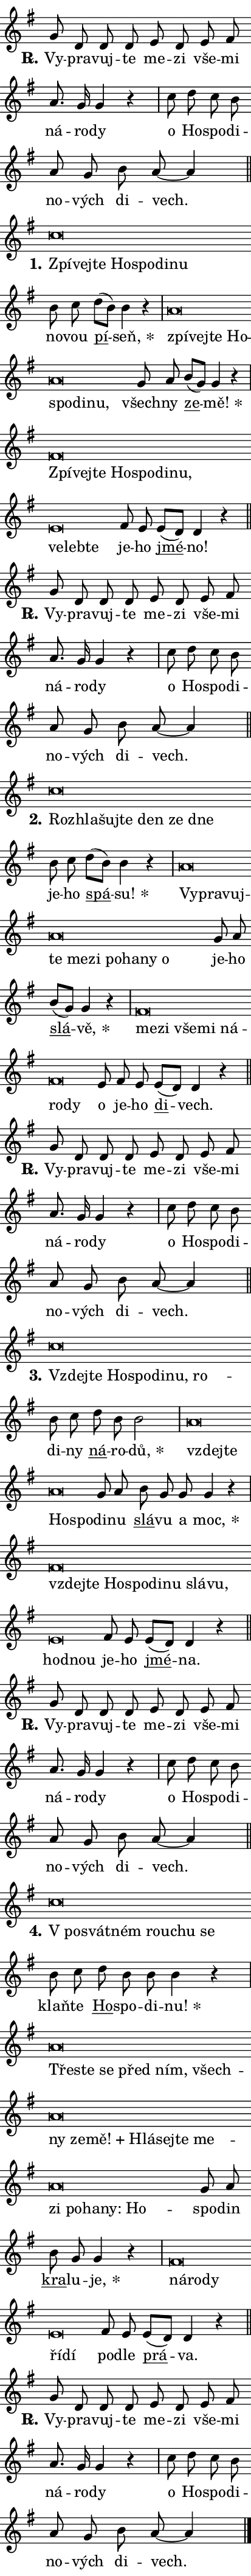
\version "2.22.1"
\header { tagline = "" }
\paper {
  indent = 0\cm
  top-margin = 0\cm
  right-margin = 0\cm
  bottom-margin = 0\cm
  left-margin = 0\cm
  paper-width = 7\cm
  page-breaking = #ly:one-page-breaking
  system-system-spacing.basic-distance = #11
  score-system-spacing.basic-distance = #11
  ragged-last = ##f
}


%% Author: Thomas Morley
%% https://lists.gnu.org/archive/html/lilypond-user/2020-05/msg00002.html
#(define (line-position grob)
"Returns position of @var[grob} in current system:
   @code{'start}, if at first time-step
   @code{'end}, if at last time-step
   @code{'middle} otherwise
"
  (let* ((col (ly:item-get-column grob))
         (ln (ly:grob-object col 'left-neighbor))
         (rn (ly:grob-object col 'right-neighbor))
         (col-to-check-left (if (ly:grob? ln) ln col))
         (col-to-check-right (if (ly:grob? rn) rn col))
         (break-dir-left
           (and
             (ly:grob-property col-to-check-left 'non-musical #f)
             (ly:item-break-dir col-to-check-left)))
         (break-dir-right
           (and
             (ly:grob-property col-to-check-right 'non-musical #f)
             (ly:item-break-dir col-to-check-right))))
        (cond ((eqv? 1 break-dir-left) 'start)
              ((eqv? -1 break-dir-right) 'end)
              (else 'middle))))

#(define (tranparent-at-line-position vctor)
  (lambda (grob)
  "Relying on @code{line-position} select the relevant enry from @var{vctor}.
Used to determine transparency,"
    (case (line-position grob)
      ((end) (not (vector-ref vctor 0)))
      ((middle) (not (vector-ref vctor 1)))
      ((start) (not (vector-ref vctor 2))))))

noteHeadBreakVisibility =
#(define-music-function (break-visibility)(vector?)
"Makes @code{NoteHead}s transparent relying on @var{break-visibility}"
#{
  \override NoteHead.transparent =
    #(tranparent-at-line-position break-visibility)
#})

#(define delete-ledgers-for-transparent-note-heads
  (lambda (grob)
    "Reads whether a @code{NoteHead} is transparent.
If so this @code{NoteHead} is removed from @code{'note-heads} from
@var{grob}, which is supposed to be @code{LedgerLineSpanner}.
As a result ledgers are not printed for this @code{NoteHead}"
    (let* ((nhds-array (ly:grob-object grob 'note-heads))
           (nhds-list
             (if (ly:grob-array? nhds-array)
                 (ly:grob-array->list nhds-array)
                 '()))
           ;; Relies on the transparent-property being done before
           ;; Staff.LedgerLineSpanner.after-line-breaking is executed.
           ;; This is fragile ...
           (to-keep
             (remove
               (lambda (nhd)
                 (ly:grob-property nhd 'transparent #f))
               nhds-list)))
      ;; TODO find a better method to iterate over grob-arrays, similiar
      ;; to filter/remove etc for lists
      ;; For now rebuilt from scratch
      (set! (ly:grob-object grob 'note-heads)  '())
      (for-each
        (lambda (nhd)
          (ly:pointer-group-interface::add-grob grob 'note-heads nhd))
        to-keep))))

hideNotes = {
  \noteHeadBreakVisibility #begin-of-line-visible
}
unHideNotes = {
  \noteHeadBreakVisibility #all-visible
}

% work-around for resetting accidentals
% https://lilypond.org/doc/v2.23/Documentation/notation/displaying-rhythms#unmetered-music
cadenzaMeasure = {
  \cadenzaOff
  \partial 1024 s1024
  \cadenzaOn
}

#(define-markup-command (accent layout props text) (markup?)
  "Underline accented syllable"
  (interpret-markup layout props
    #{\markup \override #'(offset . 4.3) \underline { #text }#}))

responsum = \markup \concat {
  "R" \hspace #-1.05 \path #0.1 #'((moveto 0 0.07) (lineto 0.9 0.8)) \hspace #0.05 "."
}

\layout {
    \context {
        \Staff
        \remove "Time_signature_engraver"
        \override LedgerLineSpanner.after-line-breaking = #delete-ledgers-for-transparent-note-heads
    }
    \context {
        \Voice {
            \override NoteHead.output-attributes = #'((class . "notehead"))
            \override Hairpin.height = #0.55
        }
    }
    \context {
        \Lyrics {
            \override StanzaNumber.output-attributes = #'((class . "stanzanumber"))
            \override LyricSpace.minimum-distance = #0.9
            \override LyricText.font-name = #"TeX Gyre Schola"
            \override LyricText.font-size = 1
            \override StanzaNumber.font-name = #"TeX Gyre Schola Bold"
            \override StanzaNumber.font-size = 1
        }
    }
}

% magnetic-lyrics.ily
%
%   written by
%     Jean Abou Samra <jean@abou-samra.fr>
%     Werner Lemberg <wl@gnu.org>
%
%   adapted by
%     Jiri Hon <jiri.hon@gmail.com>
%
% Version 2022-Apr-15

% https://www.mail-archive.com/lilypond-user@gnu.org/msg149350.html

#(define (Left_hyphen_pointer_engraver context)
   "Collect syllable-hyphen-syllable occurrences in lyrics and store
them in properties.  This engraver only looks to the left.  For
example, if the lyrics input is @code{foo -- bar}, it does the
following.

@itemize @bullet
@item
Set the @code{text} property of the @code{LyricHyphen} grob between
@q{foo} and @q{bar} to @code{foo}.

@item
Set the @code{left-hyphen} property of the @code{LyricText} grob with
text @q{foo} to the @code{LyricHyphen} grob between @q{foo} and
@q{bar}.
@end itemize

Use this auxiliary engraver in combination with the
@code{lyric-@/text::@/apply-@/magnetic-@/offset!} hook."
   (let ((hyphen #f)
         (text #f))
     (make-engraver
      (acknowledgers
       ((lyric-syllable-interface engraver grob source-engraver)
        (set! text grob)))
      (end-acknowledgers
       ((lyric-hyphen-interface engraver grob source-engraver)
        ;(when (not (grob::has-interface grob 'lyric-space-interface))
          (set! hyphen grob)));)
      ((stop-translation-timestep engraver)
       (when (and text hyphen)
         (ly:grob-set-object! text 'left-hyphen hyphen))
       (set! text #f)
       (set! hyphen #f)))))

#(define (lyric-text::apply-magnetic-offset! grob)
   "If the space between two syllables is less than the value in
property @code{LyricText@/.details@/.squash-threshold}, move the right
syllable to the left so that it gets concatenated with the left
syllable.

Use this function as a hook for
@code{LyricText@/.after-@/line-@/breaking} if the
@code{Left_@/hyphen_@/pointer_@/engraver} is active."
   (let ((hyphen (ly:grob-object grob 'left-hyphen #f)))
     (when hyphen
       (let ((left-text (ly:spanner-bound hyphen LEFT)))
         (when (grob::has-interface left-text 'lyric-syllable-interface)
           (let* ((common (ly:grob-common-refpoint grob left-text X))
                  (this-x-ext (ly:grob-extent grob common X))
                  (left-x-ext
                   (begin
                     ;; Trigger magnetism for left-text.
                     (ly:grob-property left-text 'after-line-breaking)
                     (ly:grob-extent left-text common X)))
                  ;; `delta` is the gap width between two syllables.
                  (delta (- (interval-start this-x-ext)
                            (interval-end left-x-ext)))
                  (details (ly:grob-property grob 'details))
                  (threshold (assoc-get 'squash-threshold details 0.2)))
             (when (< delta threshold)
               (let* (;; We have to manipulate the input text so that
                      ;; ligatures crossing syllable boundaries are not
                      ;; disabled.  For languages based on the Latin
                      ;; script this is essentially a beautification.
                      ;; However, for non-Western scripts it can be a
                      ;; necessity.
                      (lt (ly:grob-property left-text 'text))
                      (rt (ly:grob-property grob 'text))
                      (is-space (grob::has-interface hyphen 'lyric-space-interface))
                      (space (if is-space " " ""))
                      (space-markup (grob-interpret-markup grob " "))
                      (space-size (interval-length (ly:stencil-extent space-markup X)))
                      (extra-delta (if is-space space-size 0))
                      ;; Append new syllable.
                      (ltrt-space (if (and (string? lt) (string? rt))
                                (string-append lt space rt)
                                (make-concat-markup (list lt space rt))))
                      ;; Right-align `ltrt` to the right side.
                      (ltrt-space-markup (grob-interpret-markup
                               grob
                               (make-translate-markup
                                (cons (interval-length this-x-ext) 0)
                                (make-right-align-markup ltrt-space)))))
                 (begin
                   ;; Don't print `left-text`.
                   (ly:grob-set-property! left-text 'stencil #f)
                   ;; Set text and stencil (which holds all collected
                   ;; syllables so far) and shift it to the left.
                   (ly:grob-set-property! grob 'text ltrt-space)
                   (ly:grob-set-property! grob 'stencil ltrt-space-markup)
                   (ly:grob-translate-axis! grob (- (- delta extra-delta)) X))))))))))


#(define (lyric-hyphen::displace-bounds-first grob)
   ;; Make very sure this callback isn't triggered too early.
   (let ((left (ly:spanner-bound grob LEFT))
         (right (ly:spanner-bound grob RIGHT)))
     (ly:grob-property left 'after-line-breaking)
     (ly:grob-property right 'after-line-breaking)
     (ly:lyric-hyphen::print grob)))

squashThreshold = #0.4

\layout {
  \context {
    \Lyrics
    \consists #Left_hyphen_pointer_engraver
    \override LyricText.after-line-breaking =
      #lyric-text::apply-magnetic-offset!
    \override LyricHyphen.stencil = #lyric-hyphen::displace-bounds-first
    \override LyricText.details.squash-threshold = \squashThreshold
    \override LyricHyphen.minimum-distance = 0
    \override LyricHyphen.minimum-length = \squashThreshold
  }
}

squash = \override LyricText.details.squash-threshold = 9999
unSquash = \override LyricText.details.squash-threshold = \squashThreshold

left = \override LyricText.self-alignment-X = #LEFT
unLeft = \revert LyricText.self-alignment-X

starOffset = #(lambda (grob) 
                (let ((x_offset (ly:self-alignment-interface::aligned-on-x-parent grob)))
                  (if (= x_offset 0) 0 (+ x_offset 1.2))))

star = #(define-music-function (syllable)(string?)
"Append star separator at the end of a syllable"
#{
  \once \override LyricText.X-offset = #starOffset
  \lyricmode { \markup {
    #syllable
    \override #'((font-name . "TeX Gyre Schola Bold")) \hspace #0.2 \lower #0.65 \larger "*"
  } }
#})

starAccent = #(define-music-function (syllable)(string?)
"Append star separator at the end of a syllable and make accent"
#{
  \once \override LyricText.X-offset = #starOffset
  \lyricmode { \markup {
    \accent #syllable
    \override #'((font-name . "TeX Gyre Schola Bold")) \hspace #0.2 \lower #0.65 \larger "*"
  } }
#})

breath = #(define-music-function (syllable)(string?)
"Append breathing indicator at the end of a syllable"
#{
  \lyricmode { \markup { #syllable "+" } }
#})

optionalBreath = #(define-music-function (syllable)(string?)
"Append optional breathing indicator at the end of a syllable"
#{
  \lyricmode { \markup { #syllable "(+)" } }
#})


\score {
    <<
        \new Voice = "melody" { \cadenzaOn \key g \major \relative { g'8 d d d e d e fis \bar "" a8. g16 g4 r \cadenzaMeasure \bar "|" c8 d c b \bar "" a g b a~ a4 \cadenzaMeasure \bar "||" \break }
\relative { c''\breve*1/16 \hideNotes \breve*1/16 \bar "" \breve*1/16 \bar "" \breve*1/16 \bar "" \breve*1/16 \bar "" \breve*1/16 \breve*1/16 \bar "" \unHideNotes b8 c \bar "" d[( b)] b4 r \cadenzaMeasure \bar "|" a\breve*1/16 \hideNotes \breve*1/16 \bar "" \breve*1/16 \bar "" \breve*1/16 \bar "" \breve*1/16 \bar "" \breve*1/16 \breve*1/16 \bar "" \unHideNotes g8 a \bar "" b[( g)] g4 r \cadenzaMeasure \bar "|" fis\breve*1/16 \hideNotes \breve*1/16 \bar "" \breve*1/16 \bar "" \breve*1/16 \bar "" \breve*1/16 \bar "" \breve*1/16 \breve*1/16 \bar "" \unHideNotes e\breve*1/16 \hideNotes \breve*1/16 \breve*1/16 \bar "" \unHideNotes fis8 e \bar "" e[( d)] d4 r \cadenzaMeasure \bar "||" \break }
\relative { g'8 d d d e d e fis \bar "" a8. g16 g4 r \cadenzaMeasure \bar "|" c8 d c b \bar "" a g b a~ a4 \cadenzaMeasure \bar "||" \break }
\relative { c''\breve*1/16 \hideNotes \breve*1/16 \bar "" \breve*1/16 \bar "" \breve*1/16 \bar "" \breve*1/16 \bar "" \breve*1/16 \breve*1/16 \bar "" \unHideNotes b8 c \bar "" d[( b)] b4 r \cadenzaMeasure \bar "|" a\breve*1/16 \hideNotes \breve*1/16 \bar "" \breve*1/16 \bar "" \breve*1/16 \bar "" \breve*1/16 \bar "" \breve*1/16 \bar "" \breve*1/16 \bar "" \breve*1/16 \bar "" \breve*1/16 \breve*1/16 \bar "" \unHideNotes g8 a \bar "" b[( g)] g4 r \cadenzaMeasure \bar "|" fis\breve*1/16 \hideNotes \breve*1/16 \bar "" \breve*1/16 \bar "" \breve*1/16 \bar "" \breve*1/16 \bar "" \breve*1/16 \breve*1/16 \bar "" \unHideNotes e8 fis8 e \bar "" e[( d)] d4 r \cadenzaMeasure \bar "||" \break }
\relative { g'8 d d d e d e fis \bar "" a8. g16 g4 r \cadenzaMeasure \bar "|" c8 d c b \bar "" a g b a~ a4 \cadenzaMeasure \bar "||" \break }
\relative { c''\breve*1/16 \hideNotes \breve*1/16 \bar "" \breve*1/16 \bar "" \breve*1/16 \bar "" \breve*1/16 \bar "" \breve*1/16 \breve*1/16 \bar "" \unHideNotes b8 c \bar "" d b b2 \cadenzaMeasure \bar "|" a\breve*1/16 \hideNotes \breve*1/16 \bar "" \breve*1/16 \breve*1/16 \bar "" \unHideNotes g8 a \bar "" b g g g4 r \cadenzaMeasure \bar "|" fis\breve*1/16 \hideNotes \breve*1/16 \bar "" \breve*1/16 \bar "" \breve*1/16 \bar "" \breve*1/16 \bar "" \breve*1/16 \bar "" \breve*1/16 \breve*1/16 \bar "" \unHideNotes e\breve*1/16 \hideNotes \breve*1/16 \bar "" \unHideNotes fis8 e \bar "" e[( d)] d4 r \cadenzaMeasure \bar "||" \break }
\relative { g'8 d d d e d e fis \bar "" a8. g16 g4 r \cadenzaMeasure \bar "|" c8 d c b \bar "" a g b a~ a4 \cadenzaMeasure \bar "||" \break }
\relative { c''\breve*1/16 \hideNotes \breve*1/16 \bar "" \breve*1/16 \bar "" \breve*1/16 \bar "" \breve*1/16 \breve*1/16 \bar "" \unHideNotes b8 c \bar "" d b b b4 r \cadenzaMeasure \bar "|" a\breve*1/16 \hideNotes \breve*1/16 \bar "" \breve*1/16 \bar "" \breve*1/16 \bar "" \breve*1/16 \bar "" \breve*1/16 \bar "" \breve*1/16 \bar "" \breve*1/16 \bar "" \breve*1/16 \bar "" \breve*1/16 \bar "" \breve*1/16 \bar "" \breve*1/16 \bar "" \breve*1/16 \bar "" \breve*1/16 \bar "" \breve*1/16 \bar "" \breve*1/16 \bar "" \breve*1/16 \breve*1/16 \bar "" \unHideNotes g8 a \bar "" b g g4 r \cadenzaMeasure \bar "|" fis\breve*1/16 \hideNotes \breve*1/16 \breve*1/16 \bar "" \unHideNotes e\breve*1/16 \hideNotes \breve*1/16 \bar "" \unHideNotes fis8 e \bar "" e[( d)] d4 r \cadenzaMeasure \bar "||" \break }
\relative { g'8 d d d e d e fis \bar "" a8. g16 g4 r \cadenzaMeasure \bar "|" c8 d c b \bar "" a g b a~ a4 \cadenzaMeasure \bar "||" \break } \bar "|." }
        \new Lyrics \lyricsto "melody" { \lyricmode { \set stanza = \responsum
Vy -- pra -- vuj -- te me -- zi vše -- mi ná -- ro -- dy o Ho -- spo -- di -- no -- vých di -- vech.
\set stanza = "1."
\left Zpí -- \squash vej -- te Ho -- spo -- di -- nu \unLeft \unSquash no -- vou \markup \accent pí -- \star seň, \left zpí -- \squash vej -- te Ho -- spo -- di -- nu, \unLeft \unSquash všech -- ny \markup \accent ze -- \star mě! \left Zpí -- \squash vej -- te Ho -- spo -- di -- nu, \left \unLeft \unSquash ve -- \squash leb -- te \unLeft \unSquash je -- ho \markup \accent jmé -- no!
\set stanza = \responsum
Vy -- pra -- vuj -- te me -- zi vše -- mi ná -- ro -- dy o Ho -- spo -- di -- no -- vých di -- vech.
\set stanza = "2."
\left Roz -- \squash hla -- šuj -- te den ze dne \unLeft \unSquash je -- ho \markup \accent spá -- \star su! \left Vy -- \squash pra -- vuj -- te me -- zi po -- ha -- ny o \unLeft \unSquash je -- ho \markup \accent slá -- \star vě, \left me -- \squash zi vše -- mi ná -- ro -- dy \unLeft \unSquash o je -- ho \markup \accent di -- vech.
\set stanza = \responsum
Vy -- pra -- vuj -- te me -- zi vše -- mi ná -- ro -- dy o Ho -- spo -- di -- no -- vých di -- vech.
\set stanza = "3."
\left Vzdej -- \squash te Ho -- spo -- di -- nu, ro -- \unLeft \unSquash di -- ny \markup \accent ná -- ro -- \star dů, \left vzdej -- \squash te Ho -- spo -- \unLeft \unSquash di -- nu \markup \accent slá -- vu a \star moc, \left vzdej -- \squash te Ho -- spo -- di -- nu slá -- vu, \left \unLeft \unSquash hod -- \squash nou \unLeft \unSquash je -- ho \markup \accent jmé -- na.
\set stanza = \responsum
Vy -- pra -- vuj -- te me -- zi vše -- mi ná -- ro -- dy o Ho -- spo -- di -- no -- vých di -- vech.
\set stanza = "4."
\left "V po" -- \squash svát -- ném rou -- chu se \unLeft \unSquash klaň -- te \markup \accent Ho -- spo -- di -- \star nu! \left Tře -- \squash ste se před ním, všech -- ny ze -- \breath "mě!" Hlá -- sej -- te me -- zi po -- ha -- ny: Ho -- \unLeft \unSquash spo -- din \markup \accent kra -- lu -- \star je, \left ná -- \squash ro -- dy \left \unLeft \unSquash ří -- \squash dí \unLeft \unSquash po -- dle \markup \accent prá -- va.
\set stanza = \responsum
Vy -- pra -- vuj -- te me -- zi vše -- mi ná -- ro -- dy o Ho -- spo -- di -- no -- vých di -- vech. } }
    >>
    \layout {}
}
